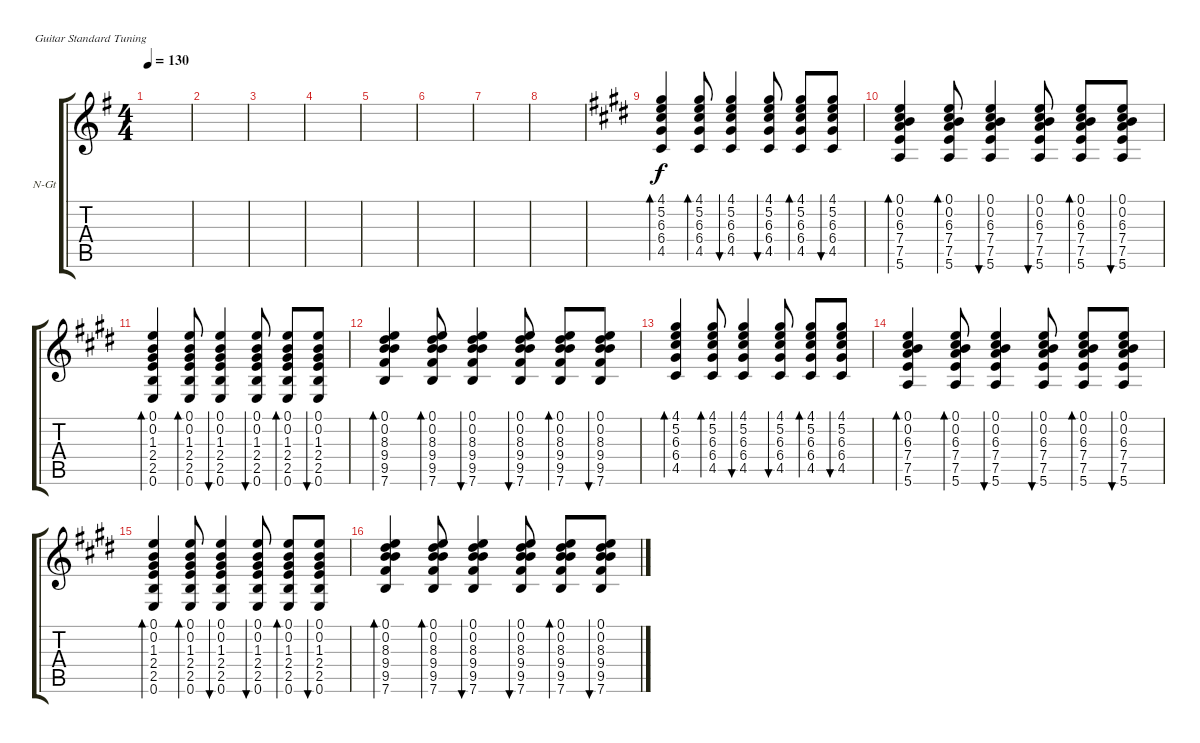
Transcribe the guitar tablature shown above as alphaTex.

\defaultSystemsLayout 4
\bracketExtendMode groupsimilarinstruments
\firstSystemTrackNameOrientation horizontal
\otherSystemsTrackNameOrientation horizontal
\track ("КУПЛЕТТТТ" "N-Gt") {instrument acousticguitarsteel}
\staff {score tabs}
\tuning (E4 B3 G3 D3 A2 E2)
\ts (4 4)
\tempo 130
\clef g2
\scale
0.513944
\ks eminor
|
\scale
0.243028 |
\scale
0.243028 |
\scale
0.333333 |
\scale
0.333333 |
\scale
0.333333 |
\scale
0.24898 |
\scale
0.24898 |
\scale
0.502041
\ks c#minor
(4.5 6.4 6.3 5.2 4.1).4{bd 30} (4.5 6.4 6.3 5.2 4.1).8{bd 30} (4.5 6.4 6.3 5.2 4.1).4{bu 30} (4.5 6.4 6.3 5.2 4.1).8{bu 30} (4.5 6.4 6.3 5.2 4.1).8{bd 30} (4.5 6.4 6.3 5.2 4.1).8{bu 30} |
\scale
0.333333 (7.5 7.4 6.3 0.2 0.1 5.6).4{bd 30} (7.5 7.4 6.3 0.2 0.1 5.6).8{bd 30} (7.5 7.4 6.3 0.2 0.1 5.6).4{bu 30} (7.5 7.4 6.3 0.2 0.1 5.6).8{bu 30} (7.5 7.4 6.3 0.2 0.1 5.6).8{bd 30} (7.5 7.4 6.3 0.2 0.1 5.6).8{bu 30} |
\scale
0.333333 (2.5 2.4 1.3 0.2 0.1 0.6).4{bd 30} (2.5 2.4 1.3 0.2 0.1 0.6).8{bd 30} (2.5 2.4 1.3 0.2 0.1 0.6).4{bu 30} (2.5 2.4 1.3 0.2 0.1 0.6).8{bu 30} (2.5 2.4 1.3 0.2 0.1 0.6).8{bd 30} (2.5 2.4 1.3 0.2 0.1 0.6).8{bu 30} |
\scale
0.333333 (9.5 9.4 8.3 0.2 0.1 7.6).4{bd 30} (9.5 9.4 8.3 0.2 0.1 7.6).8{bd 30} (9.5 9.4 8.3 0.2 0.1 7.6).4{bu 30} (9.5 9.4 8.3 0.2 0.1 7.6).8{bu 30} (9.5 9.4 8.3 0.2 0.1 7.6).8{bd 30} (9.5 9.4 8.3 0.2 0.1 7.6).8{bu 30} |
\scale
0.333333 (4.5 6.4 6.3 5.2 4.1).4{bd 30} (4.5 6.4 6.3 5.2 4.1).8{bd 30} (4.5 6.4 6.3 5.2 4.1).4{bu 30} (4.5 6.4 6.3 5.2 4.1).8{bu 30} (4.5 6.4 6.3 5.2 4.1).8{bd 30} (4.5 6.4 6.3 5.2 4.1).8{bu 30} |
\scale
0.333333 (7.5 7.4 6.3 0.2 0.1 5.6).4{bd 30} (7.5 7.4 6.3 0.2 0.1 5.6).8{bd 30} (7.5 7.4 6.3 0.2 0.1 5.6).4{bu 30} (7.5 7.4 6.3 0.2 0.1 5.6).8{bu 30} (7.5 7.4 6.3 0.2 0.1 5.6).8{bd 30} (7.5 7.4 6.3 0.2 0.1 5.6).8{bu 30} |
\scale
0.333333 (2.5 2.4 1.3 0.2 0.1 0.6).4{bd 30} (2.5 2.4 1.3 0.2 0.1 0.6).8{bd 30} (2.5 2.4 1.3 0.2 0.1 0.6).4{bu 30} (2.5 2.4 1.3 0.2 0.1 0.6).8{bu 30} (2.5 2.4 1.3 0.2 0.1 0.6).8{bd 30} (2.5 2.4 1.3 0.2 0.1 0.6).8{bu 30} |
\scale
0.333333 (9.5 9.4 8.3 0.2 0.1 7.6).4{bd 30} (9.5 9.4 8.3 0.2 0.1 7.6).8{bd 30} (9.5 9.4 8.3 0.2 0.1 7.6).4{bu 30} (9.5 9.4 8.3 0.2 0.1 7.6).8{bu 30} (9.5 9.4 8.3 0.2 0.1 7.6).8{bd 30} (9.5 9.4 8.3 0.2 0.1 7.6).8{bu 30}
